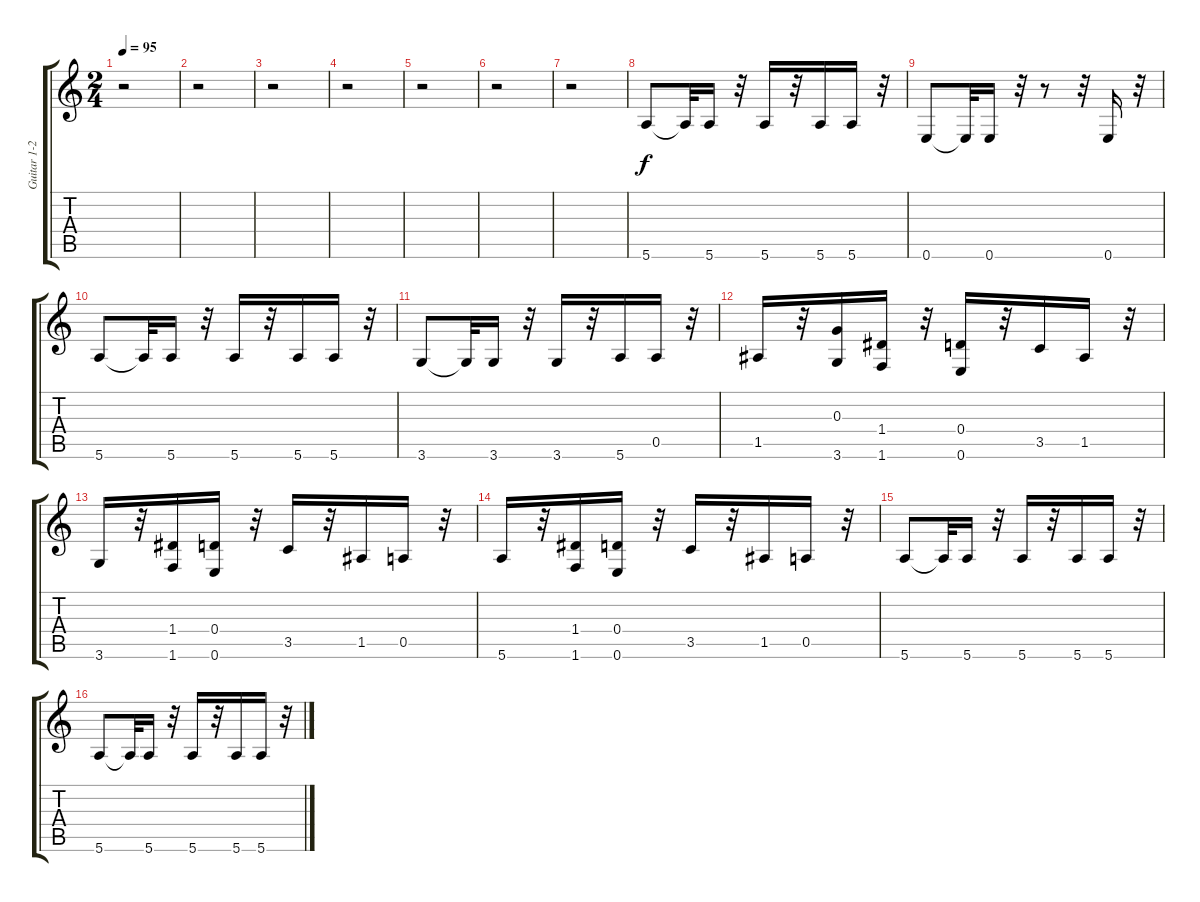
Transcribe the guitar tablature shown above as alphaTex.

\track ("Guitar 1-2" "Guitar 1-2") {instrument acousticguitarsteel}
\staff {score tabs}
\tuning (E4 B3 G3 D3 A2 E2) {hide}
\ts (2 4)
\tempo 95
\clef g2
\ks c
r.2{dy f} |
r.2 |
r.2 |
r.2 |
r.2 |
r.2 |
r.2 |
5.6.8 5.6{t}.32 5.6.16 r.32 5.6.16 r.32 5.6.16 5.6.16 r.32 |
0.6.8 0.6{t}.32 0.6.16 r.32 r.8 r.32 0.6.16 r.32 |
5.6.8 5.6{t}.32 5.6.16 r.32 5.6.16 r.32 5.6.16 5.6.16 r.32 |
3.6.8 3.6{t}.32 3.6.16 r.32 3.6.16 r.32 5.6.16 0.5.16 r.32 |
1.5.16 r.32 (0.3 3.6).16 (1.4 1.6).16 r.32 (0.4 0.6).16 r.32 3.5.16 1.5.16 r.32 |
3.6.16 r.32 (1.4 1.6).16 (0.4 0.6).16 r.32 3.5.16 r.32 1.5.16 0.5.16 r.32 |
5.6.16 r.32 (1.4 1.6).16 (0.4 0.6).16 r.32 3.5.16 r.32 1.5.16 0.5.16 r.32 |
5.6.8 5.6{t}.32 5.6.16 r.32 5.6.16 r.32 5.6.16 5.6.16 r.32 |
5.6.8 5.6{t}.32 5.6.16 r.32 5.6.16 r.32 5.6.16 5.6.16 r.32
